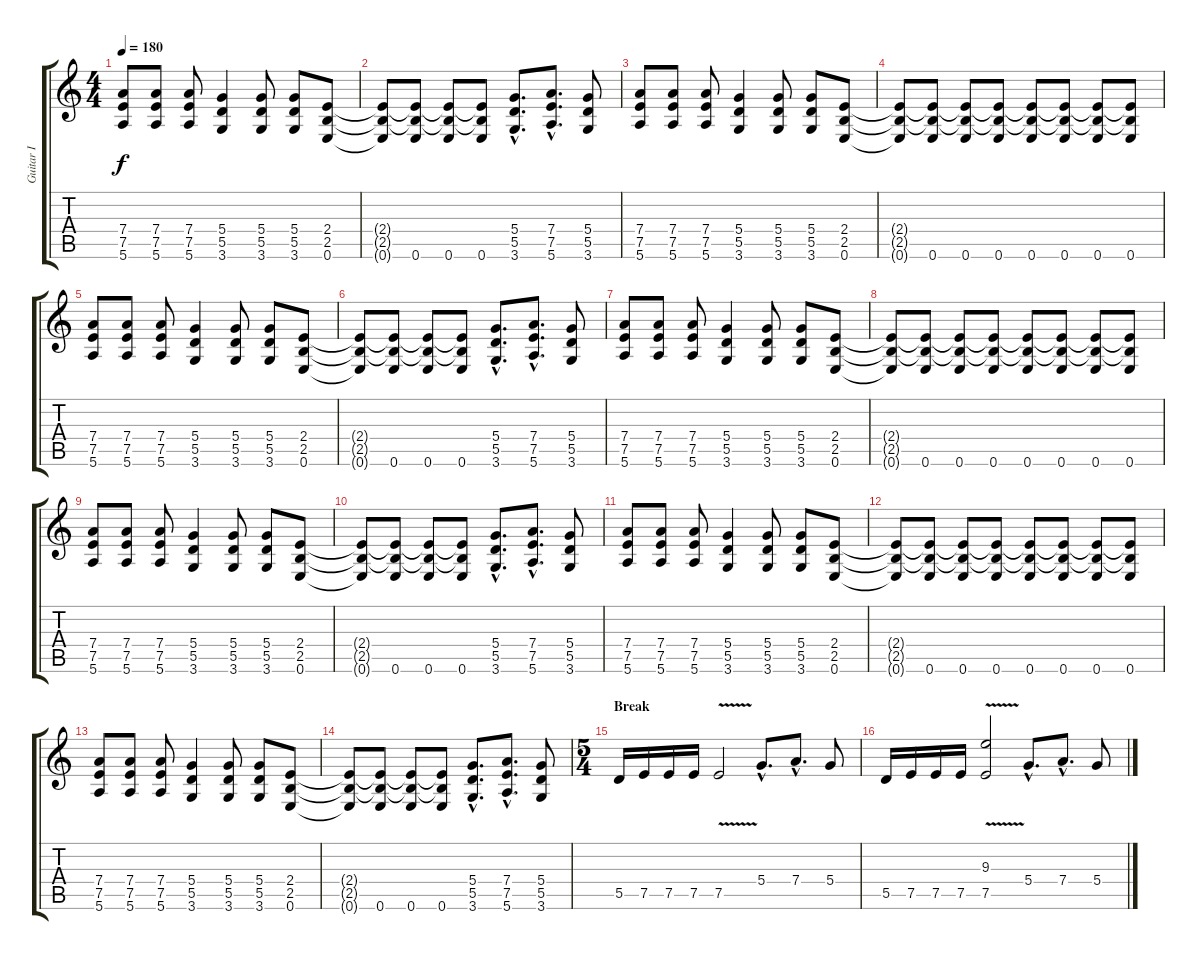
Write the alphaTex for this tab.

\track ("Guitar I" "Guitar I") {instrument distortionguitar}
\staff {score tabs}
\tuning (E4 B3 G3 D3 A2 E2) {hide}
\ts (4 4)
\tempo 180
\clef g2
\ks c
(7.4 7.5 5.6).8{dy f} (7.4 7.5 5.6).8 (7.4 7.5 5.6).8 (5.4 5.5 3.6).4 (5.4 5.5 3.6).8 (5.4 5.5 3.6).8 (2.4 2.5 0.6).8 |
(2.4{t} 2.5{t} 0.6{t}).8 (2.4{t} 2.5{t} 0.6).8 (2.4{t} 2.5{t} 0.6).8 (2.4{t} 2.5{t} 0.6).8 (5.4{hac} 5.5{hac} 3.6{hac}).8{d} (7.4{hac} 7.5{hac} 5.6{hac}).8{d} (5.4 5.5 3.6).8 |
(7.4 7.5 5.6).8 (7.4 7.5 5.6).8 (7.4 7.5 5.6).8 (5.4 5.5 3.6).4 (5.4 5.5 3.6).8 (5.4 5.5 3.6).8 (2.4 2.5 0.6).8 |
(2.4{t} 2.5{t} 0.6{t}).8 (2.4{t} 2.5{t} 0.6).8 (2.4{t} 2.5{t} 0.6).8 (2.4{t} 2.5{t} 0.6).8 (2.4{t} 2.5{t} 0.6).8 (2.4{t} 2.5{t} 0.6).8 (2.4{t} 2.5{t} 0.6).8 (2.4{t} 2.5{t} 0.6).8 |
(7.4 7.5 5.6).8 (7.4 7.5 5.6).8 (7.4 7.5 5.6).8 (5.4 5.5 3.6).4 (5.4 5.5 3.6).8 (5.4 5.5 3.6).8 (2.4 2.5 0.6).8 |
(2.4{t} 2.5{t} 0.6{t}).8 (2.4{t} 2.5{t} 0.6).8 (2.4{t} 2.5{t} 0.6).8 (2.4{t} 2.5{t} 0.6).8 (5.4{hac} 5.5{hac} 3.6{hac}).8{d} (7.4{hac} 7.5{hac} 5.6{hac}).8{d} (5.4 5.5 3.6).8 |
(7.4 7.5 5.6).8 (7.4 7.5 5.6).8 (7.4 7.5 5.6).8 (5.4 5.5 3.6).4 (5.4 5.5 3.6).8 (5.4 5.5 3.6).8 (2.4 2.5 0.6).8 |
(2.4{t} 2.5{t} 0.6{t}).8 (2.4{t} 2.5{t} 0.6).8 (2.4{t} 2.5{t} 0.6).8 (2.4{t} 2.5{t} 0.6).8 (2.4{t} 2.5{t} 0.6).8 (2.4{t} 2.5{t} 0.6).8 (2.4{t} 2.5{t} 0.6).8 (2.4{t} 2.5{t} 0.6).8 |
(7.4 7.5 5.6).8 (7.4 7.5 5.6).8 (7.4 7.5 5.6).8 (5.4 5.5 3.6).4 (5.4 5.5 3.6).8 (5.4 5.5 3.6).8 (2.4 2.5 0.6).8 |
(2.4{t} 2.5{t} 0.6{t}).8 (2.4{t} 2.5{t} 0.6).8 (2.4{t} 2.5{t} 0.6).8 (2.4{t} 2.5{t} 0.6).8 (5.4{hac} 5.5{hac} 3.6{hac}).8{d} (7.4{hac} 7.5{hac} 5.6{hac}).8{d} (5.4 5.5 3.6).8 |
(7.4 7.5 5.6).8 (7.4 7.5 5.6).8 (7.4 7.5 5.6).8 (5.4 5.5 3.6).4 (5.4 5.5 3.6).8 (5.4 5.5 3.6).8 (2.4 2.5 0.6).8 |
(2.4{t} 2.5{t} 0.6{t}).8 (2.4{t} 2.5{t} 0.6).8 (2.4{t} 2.5{t} 0.6).8 (2.4{t} 2.5{t} 0.6).8 (2.4{t} 2.5{t} 0.6).8 (2.4{t} 2.5{t} 0.6).8 (2.4{t} 2.5{t} 0.6).8 (2.4{t} 2.5{t} 0.6).8 |
(7.4 7.5 5.6).8 (7.4 7.5 5.6).8 (7.4 7.5 5.6).8 (5.4 5.5 3.6).4 (5.4 5.5 3.6).8 (5.4 5.5 3.6).8 (2.4 2.5 0.6).8 |
(2.4{t} 2.5{t} 0.6{t}).8 (2.4{t} 2.5{t} 0.6).8 (2.4{t} 2.5{t} 0.6).8 (2.4{t} 2.5{t} 0.6).8 (5.4{hac} 5.5{hac} 3.6{hac}).8{d} (7.4{hac} 7.5{hac} 5.6{hac}).8{d} (5.4 5.5 3.6).8 |
\ts (5 4)
\section ("" "Break")
5.5.16 7.5.16 7.5.16 7.5.16 7.5{v}.2 5.4{hac}.8{d} 7.4{hac}.8{d} 5.4.8 |
5.5.16 7.5.16 7.5.16 7.5.16 (9.3 7.5{v}).2 5.4{hac}.8{d} 7.4{hac}.8{d} 5.4.8
